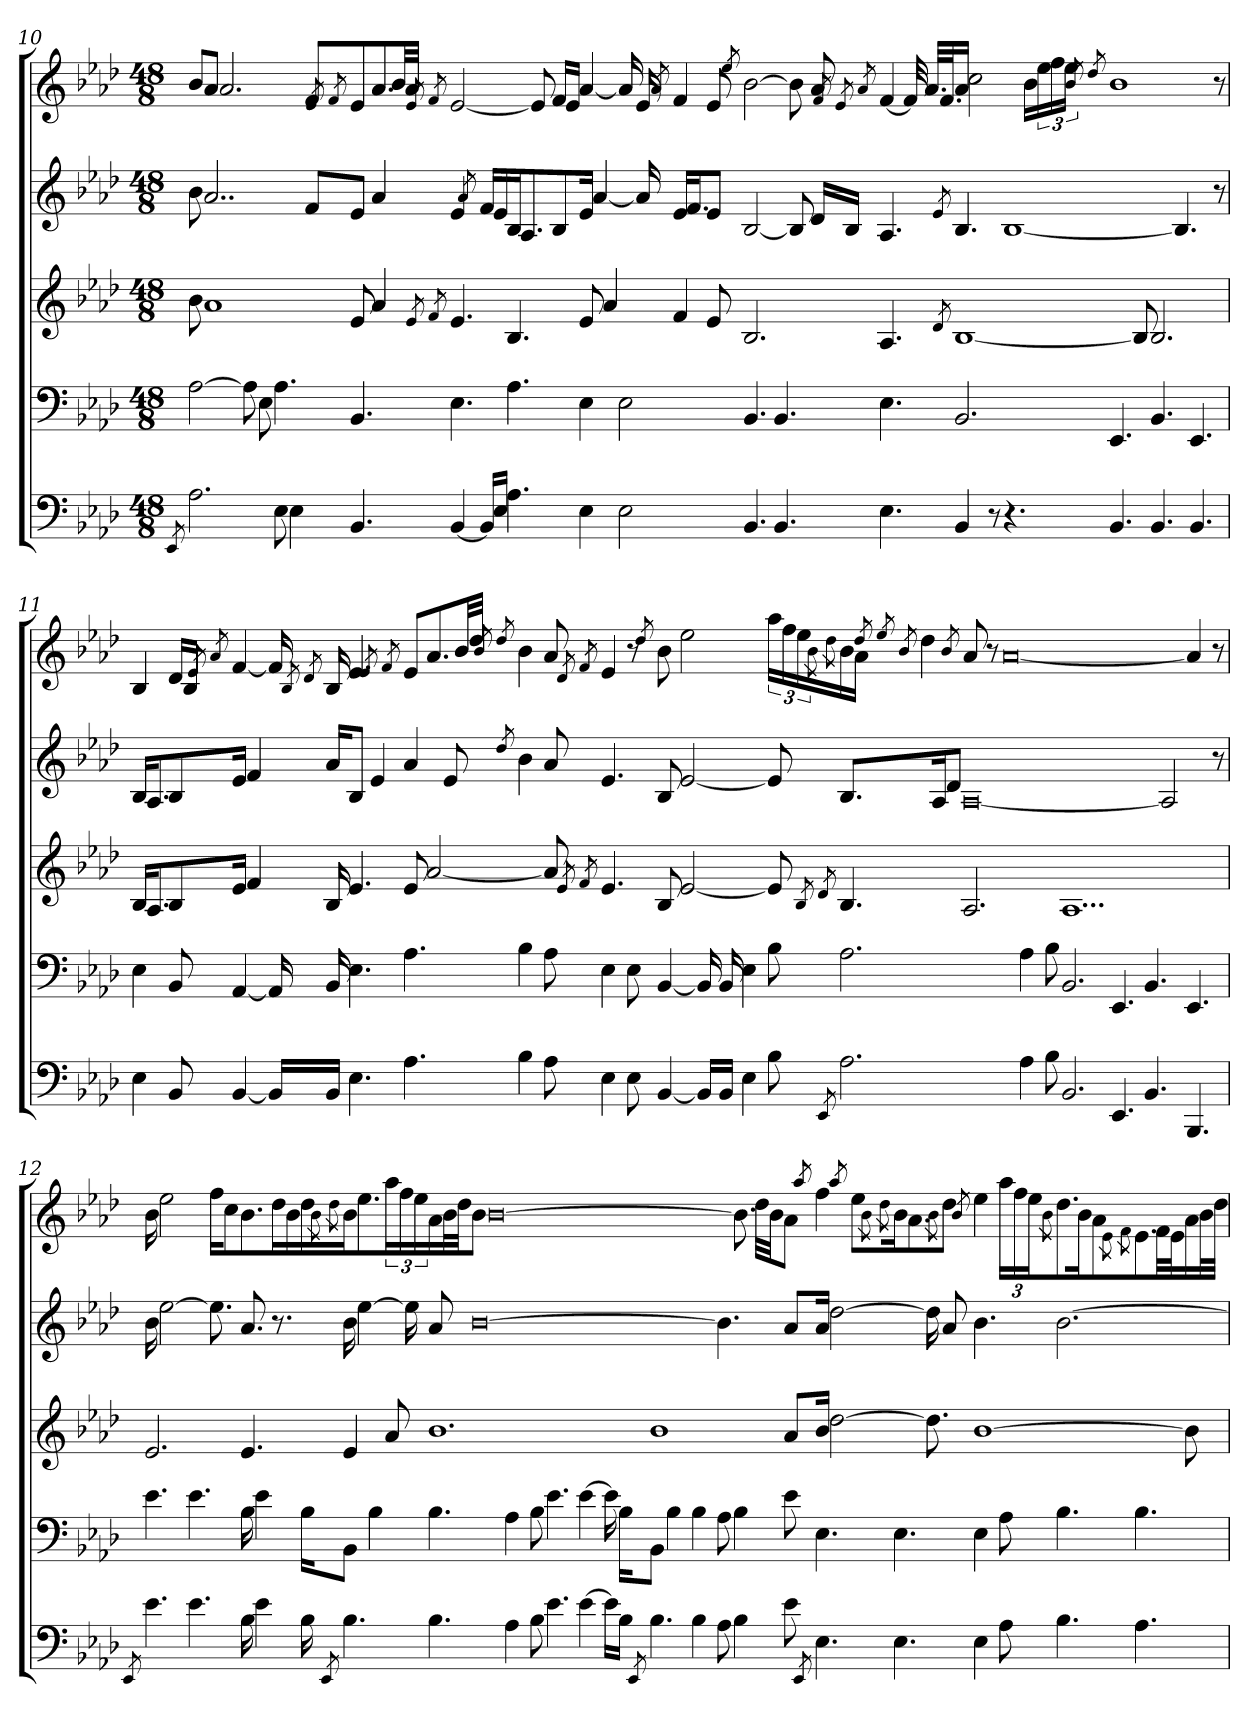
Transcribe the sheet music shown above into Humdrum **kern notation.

**kern	**kern	**kern	**kern	**kern
*part5	*part4	*part3	*part2	*part1
*staff5	*staff4	*staff3	*staff2	*staff1
*clefF4	*clefF4	*clefG2	*clefG2	*clefG2
*k[b-e-a-d-]	*k[b-e-a-d-]	*k[b-e-a-d-]	*k[b-e-a-d-]	*k[b-e-a-d-]
*M48/8	*M48/8	*M48/8	*M48/8	*M48/8
=10	=10	=10	=10	=10
8qEE-	.	.	.	.
2.A-	[2A-	8b-	8b-	8b-/L
.	.	1a-	2..a-	8a-/J
.	.	.	.	2.a-
.	8A-]	.	.	.
.	8E-	.	.	.
8E-	4.A-	.	.	.
4E-	.	.	.	.
.	.	.	8f/L	8f/L
.	.	.	.	8qe-/
.	.	.	.	8qf/
4.BB-	4.BB-	8e-	8e-/J	8e-/
.	.	4a-	4a-	8.a-/
.	.	.	.	32b-/LL
.	.	.	.	32a-/JJJ
.	.	8qe-	.	8qe-
.	.	8qf	.	8qf
[4BB-	4.E-	4.e-	4e-	[2e-
.	.	.	8qa-	.
16BB-/LL]	.	.	16f/LL	.
16E-/JJ	.	.	16e-/	.
4.A-	4.A-	4.B-	16B-/J	.
.	.	.	8.A-/	.
.	.	.	.	8e-]
.	.	.	8B-/	16f/LL
.	.	.	.	16e-/JJ
4E-	4E-	8e-	16e-/Jk	[4a-
.	.	.	[4a-	.
.	.	4a-	.	.
2E-	2E-	.	.	16a-]
.	.	.	16a-]	16e-
.	.	.	.	8qa-
.	.	4f	16e-/KL	4f
.	.	.	8.f/	.
.	.	8e-	8e-/J	8e-
.	.	.	.	8qee-
4.BB-	4.BB-	2.B-	[2B-	[2b-
4.BB-	4.BB-	.	.	.
.	.	.	8B-]	8b-]
.	.	.	16d-/LL	8a-
.	.	.	16B-/JJ	.
.	.	.	.	8qf
.	.	.	.	8qe-
.	.	.	.	8qa-
4.E-	4.E-	4.A-	4.A-	[4f
.	.	.	.	32f]
.	.	.	.	32.a-/LLL
.	.	.	.	32.f/J
.	.	8qd-	8qe-	.
4BB-	2.BB-	[1B-	4.B-	16a-/JJ
.	.	.	.	2cc
8r	.	.	.	.
4.r	.	.	[1B-	.
.	.	.	.	16b-\LL
.	.	.	.	24ee-\
.	.	.	.	24ff\
.	.	.	.	24ee-\JJ
.	.	.	.	8qb-
.	.	.	.	8qdd-
4.BB-	4.EE-	.	.	1b-
.	.	8B-]	.	.
4.BB-	4.BB-	2.B-	.	.
.	.	.	4.B-]	.
4.BB-	4.EE-	.	.	.
.	.	.	8r	8r
=11	=11	=11	=11	=11
4E-	4E-	16B-/KL	16B-/KL	4B-
.	.	8.A-/	8.A-/	.
8BB-	8BB-	8B-/	8B-/	16d-/LL
.	.	.	.	16B-/JJ
.	.	.	.	8qe-
.	.	.	.	8qa-
[4BB-	[4AA-	16e-/Jk	16e-/Jk	[4f
.	.	4f	4f	.
16BB-/LL]	16AA-]	.	.	16f]
.	.	.	.	8qB-
.	.	.	.	8qd-
16BB-/JJ	16BB-	16B-	16a-/KL	16B-
4.E-	4.E-	4.e-	8B-/J	4.e-
.	.	.	4e-	.
.	.	.	.	8qe-
.	.	.	.	8qf
4.A-	4.A-	8e-	4a-	8e-/L
.	.	[2a-	.	8.a-/
.	.	.	8e-	.
.	.	.	.	32b-/LL
.	.	.	.	32dd-/JJJ
.	.	.	.	8qb-
.	.	.	8qdd-	8qdd-
4B-	4B-	.	4b-	4b-
8A-	8A-	8a-]	8a-	8a-
.	.	8qe-	.	8qd-
.	.	8qf	.	8qf
4E-	4E-	4.e-	4.e-	4e-
8E-	8E-	.	.	8r
.	.	.	.	8qdd-
[4BB-	[4BB-	8B-	8B-	8b-
.	.	[2e-	[2e-	2ee-
16BB-/LL]	16BB-]	.	.	.
16BB-/JJ	16BB-	.	.	.
4E-	4E-	.	.	.
8B-	8B-	8e-]	8e-]	24aa-\LL
.	.	.	.	24ff\
.	.	.	.	24ee-\
.	.	8qB-	.	8qb-\
8qEE-	.	8qd-	.	8qdd-\
2.A-	2.A-	4.B-	8.B-/L	16b-\
.	.	.	.	16a-\JJ
.	.	.	.	8qdd-
.	.	.	.	8qee-
.	.	.	.	8qb-
.	.	.	.	4dd-
.	.	.	16A-/K	.
.	.	.	8d-/J	.
.	.	.	.	8qb-
.	.	2.A-	[0A-	8a-
.	.	.	.	8r
.	.	.	.	[0a-
4A-	4A-	.	.	.
8B-	8B-	.	.	.
2.BB-	2.BB-	1...A-	.	.
4.EE-	4.EE-	.	.	.
4.BB-	4.BB-	.	.	.
.	.	.	2A-]	.
4.BBB-	4.EE-	.	.	4a-]
.	.	.	8r	8r
=12	=12	=12	=12	=12
8qEE-	.	.	.	.
4.e-	4.e-	2.e-	16b-	16b-
.	.	.	[2ee-	2ee-
4.e-	4.e-	.	.	.
.	.	.	8.ee-]	16ff\KL
.	.	.	.	8cc\
16B-	16B-	4.e-	8.a-	8.b-\
4e-	4e-	.	.	.
.	.	.	8.r	16dd-\L
.	.	.	.	16b-\
16B-	16B-\KL	.	.	16dd-\
.	.	.	.	8qb-\
8qEE-	.	.	.	8qdd-\
4.B-	8BB-\J	4e-	16b-	16b-\J
.	.	.	[4ee-	8.ee-\
.	4B-	.	.	.
.	.	8a-	.	24aa-\L
.	.	.	.	24ff\
.	.	.	16ee-]	.
.	.	.	.	24ee-\
4.B-	4.B-	1.b-	8a-	16a-\
.	.	.	.	32b-\L
.	.	.	.	32dd-\JJ
.	.	.	[0b-	8b-\J
.	.	.	.	[0b-
4A-	4A-	.	.	.
8B-	8B-	.	.	.
4.e-	4.e-	.	.	.
[4e-	[4e-	.	.	.
16e-\LL]	16e-]	.	.	.
16B-\JJ	16B-\KL	.	.	.
8qEE-	.	.	.	.
4.B-	8BB-\J	1b-	.	.
.	4B-	.	.	.
4B-	4B-	.	.	.
8A-	8A-	.	4.b-]	.
4B-	4B-	.	.	8.b-]
.	.	.	.	32dd-\LLL
.	.	.	.	32b-\JJ
8e-	8e-	8a-/L	8a-/L	8a-\J
8qEE-	.	.	.	8qaa-
4.E-	4.E-	16b-/Jk	16a-/Jk	4ff
.	.	[2dd-	[2dd-	.
.	.	.	.	8qaa-
.	.	.	.	8ee-\L
.	.	.	.	8qb-\
.	.	.	.	8qdd-\
4.E-	4.E-	.	.	16b-\K
.	.	.	.	8.a-\
.	.	8.dd-]	16dd-]	.
.	.	.	.	8qb-\
.	.	.	8a-	8dd-\J
.	.	.	.	8qb-
4E-	4E-	[1b-	4.b-	4ee-
8A-	8A-	.	.	24aa-\LL
.	.	.	.	24ff\
.	.	.	.	24ee-\J
.	.	.	.	8qb-\
4.B-	4.B-	.	[2.b-	8.dd-\
.	.	.	.	16b-\K
.	.	.	.	8a-\
.	.	.	.	8qe-\
.	.	.	.	8qf\
4.A-	4.B-	.	.	8.e-\
.	.	.	.	32f\LL
.	.	.	.	32e-\J
.	.	8b-]	.	16a-\
.	.	.	.	32b-\L
.	.	.	.	32dd-\JJJ
=	=	=	=	=
*-	*-	*-	*-	*-
